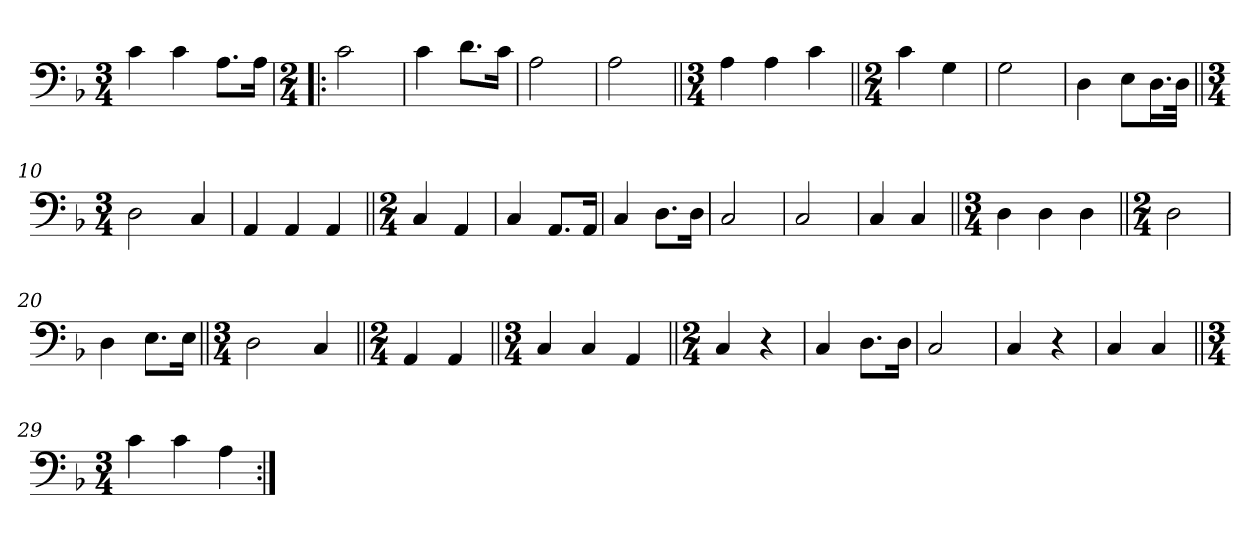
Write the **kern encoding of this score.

**kern
*part1
*staff1
*clefF4
*k[b-]
*M3/4
=1
4c\
4c\
8.A\L
16A\Jk
=2!|:
*M2/4
2c\
=3
4c\
8.d\L
16c\Jk
=4
2A\
=5
2A\
=6||
*M3/4
4A\
4A\
4c\
=7||
*M2/4
4c\
4G\
=8
2G\
=9
4D\
8E\L
16.D\L
32D\JJk
=10||
*M3/4
2D\
4C/
=11
4AA/
4AA/
4AA/
=12||
*M2/4
4C/
4AA/
=13
4C/
8.AA/L
16AA/Jk
=14
4C/
8.D\L
16D\Jk
=15
2C/
=16
2C/
=17
4C/
4C/
=18||
*M3/4
4D\
4D\
4D\
=19||
*M2/4
2D\
=20
4D\
8.E\L
16E\Jk
=21||
*M3/4
2D\
4C/
=22||
*M2/4
4AA/
4AA/
=23||
*M3/4
4C/
4C/
4AA/
=24||
*M2/4
4C/
4r
=25
4C/
8.D\L
16D\Jk
=26
2C/
=27
4C/
4r
=28
4C/
4C/
=29||
*M3/4
4c\
4c\
4A\
=:|!
*-
